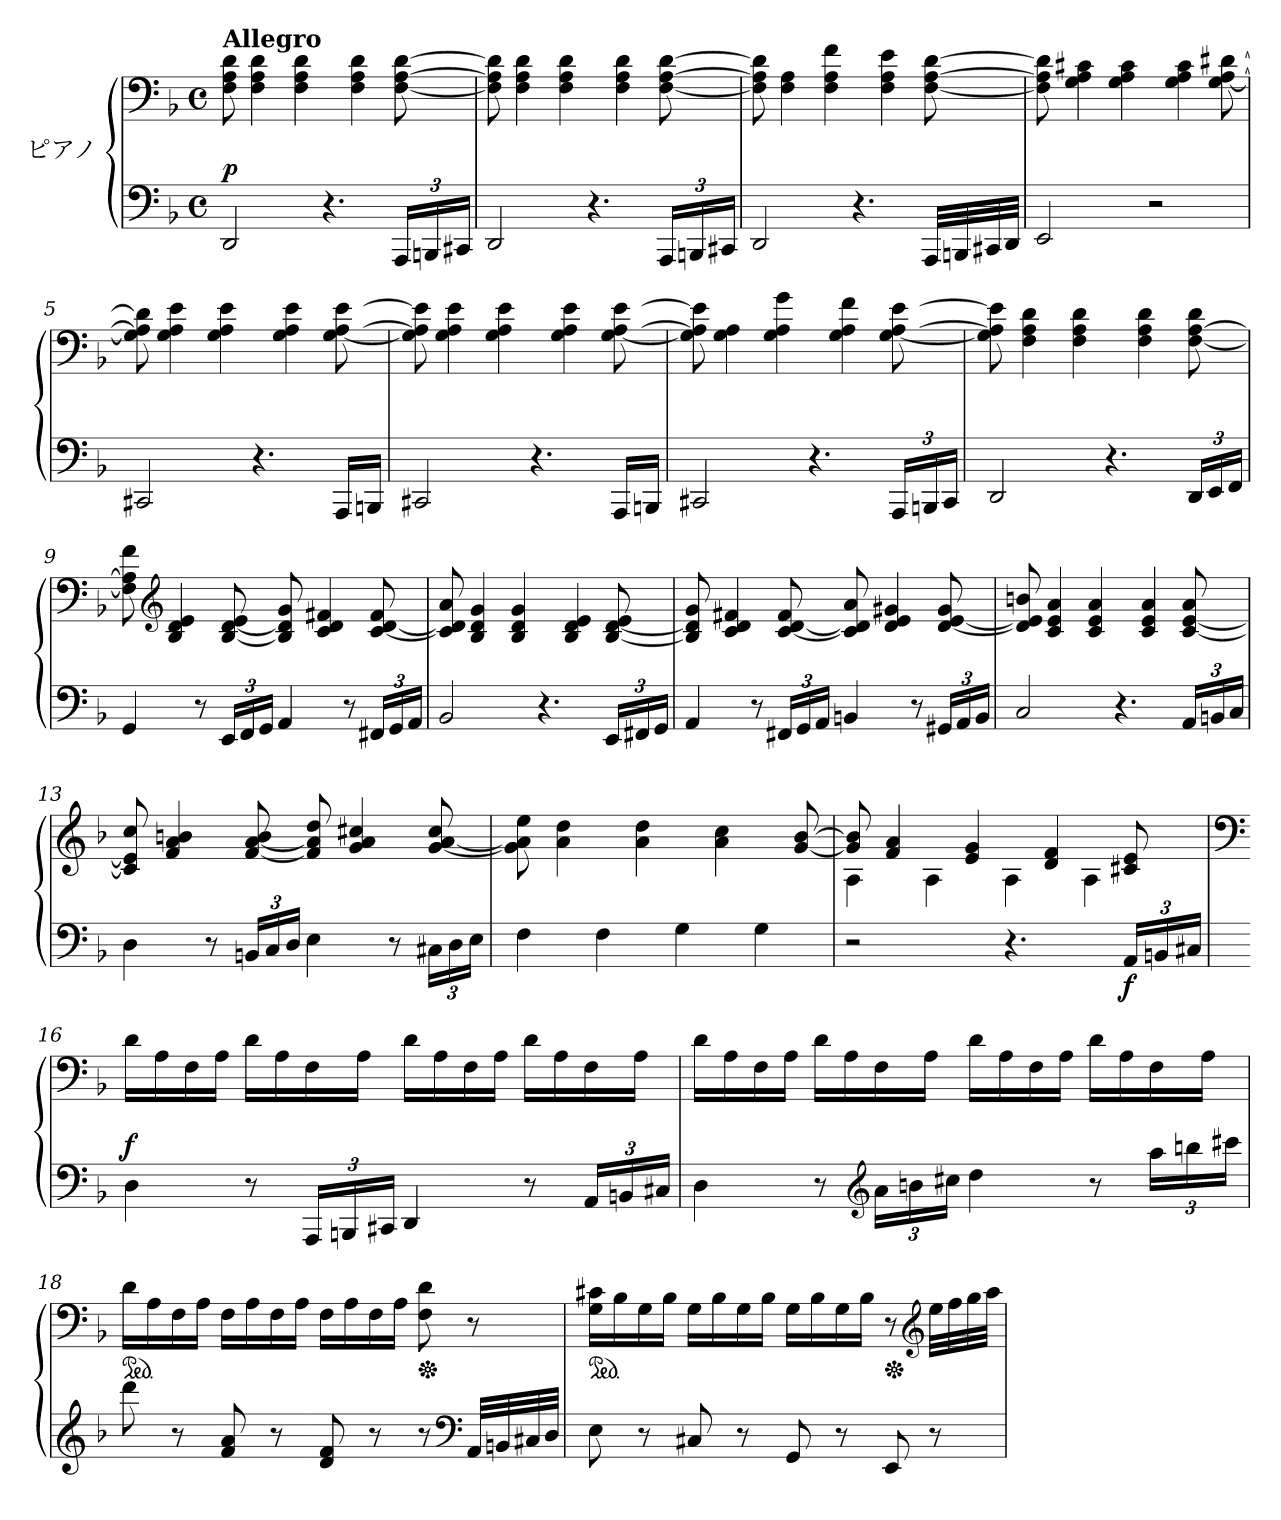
**kern	**kern	**dynam
*part1	*part1	*part1
*staff2	*staff1	*staff1/2
*I"ピアノ	*	*
*clefF4	*clefF4	*
*k[b-]	*k[b-]	*
*M4/4	*M4/4	*
*met(c)	*met(c)	*
=1	=1	=1
!	!LO:TX:a:B:t=Allegro	!
!	!	!LO:DY:a=2
2DD/	8F\ 8A\ 8d\	p
.	4F\ 4A\ 4d\	.
.	4F\ 4A\ 4d\	.
4.r	.	.
.	4F\ 4A\ 4d\	.
*Xbrackettup	*	*
24AAA/LL	[8F\ [8A\ [8d\	.
24BBBn/	.	.
24CC#X/JJ	.	.
=2	=2	=2
2DD/	8F\] 8A\] 8d\]	.
.	4F\ 4A\ 4d\	.
.	4F\ 4A\ 4d\	.
4.r	.	.
.	4F\ 4A\ 4d\	.
24AAA/LL	[8F\ [8A\ [8d\	.
24BBBn/	.	.
24CC#X/JJ	.	.
=3	=3	=3
2DD/	8F\] 8A\] 8d\]	.
.	4F\ 4A\	.
.	4F\ 4A\ 4f\	.
4.r	.	.
.	4F\ 4A\ 4e\	.
32AAA/LLL	[8F\ [8A\ [8d\	.
32BBBn/	.	.
32CC#X/	.	.
32DD/JJJ	.	.
!!LO:LB:g=z
=4	=4	=4
2EE/	8F\] 8A\] 8d\]	.
.	4G\ 4A\ 4c#X\	.
.	4G\ 4A\ 4c#\	.
2r	.	.
.	4G\ 4A\ 4c#\	.
.	[8G\ [8A\ [8d#X\	.
=5	=5	=5
2CC#X/	8G\] 8A\] 8d#\]	.
.	4G\ 4A\ 4e\	.
.	4G\ 4A\ 4e\	.
4.r	.	.
.	4G\ 4A\ 4e\	.
16AAA/LL	[8G\ [8A\ [8e\	.
16BBBn/JJ	.	.
=6	=6	=6
2CC#X/	8G\] 8A\] 8e\]	.
.	4G\ 4A\ 4e\	.
.	4G\ 4A\ 4e\	.
4.r	.	.
.	4G\ 4A\ 4e\	.
16AAA/LL	[8G\ [8A\ [8e\	.
16BBBn/JJ	.	.
!!LO:LB:g=z
=7	=7	=7
2CC#X/	8G\] 8A\] 8e\]	.
.	4G\ 4A\	.
.	4G\ 4A\ 4g\	.
4.r	.	.
.	4G\ 4A\ 4f\	.
24AAA/LL	[8G\ [8A\ [8e\	.
24BBBn/	.	.
24CC#/JJ	.	.
=8	=8	=8
2DD/	8G\] 8A\] 8e\]	.
.	4F\ 4A\ 4d\	.
.	4F\ 4A\ 4d\	.
4.r	.	.
.	4F\ 4A\ 4d\	.
24DD/LL	[8F\ [8A\ 8d\	.
24EE/	.	.
24FF/JJ	.	.
=9	=9	=9
4GG/	8F\] 8A\] 8f\	.
*	*clefG2	*
.	4B-/ 4d/ 4e/	.
8r	.	.
24EE/LL	[8B-/ [8d/ 8e/	.
24FF/	.	.
24GG/JJ	.	.
4AA/	8B-/] 8d/] 8g/	.
.	4c/ 4d/ 4f#X/	.
8r	.	.
24FF#X/LL	[8c/ [8d/ 8f#/	.
24GG/	.	.
24AA/JJ	.	.
!!LO:LB:g=z
=10	=10	=10
2BB-/	8c/] 8d/] 8a/	.
.	4B-/ 4d/ 4g/	.
.	4B-/ 4d/ 4g/	.
4.r	.	.
.	4B-/ 4d/ 4e/	.
24EE/LL	[8B-/ [8d/ 8e/	.
24FF#X/	.	.
24GG/JJ	.	.
=11	=11	=11
4AA/	8B-/] 8d/] 8g/	.
.	4c/ 4d/ 4f#X/	.
8r	.	.
24FF#X/LL	[8c/ [8d/ 8f#/	.
24GG/	.	.
24AA/JJ	.	.
4BBn/	8c/] 8d/] 8a/	.
.	4d/ 4e/ 4g#X/	.
8r	.	.
24GG#X/LL	[8d/ [8e/ 8g#/	.
24AA/	.	.
24BB/JJ	.	.
=12	=12	=12
2C/	8d/] 8e/] 8bn/	.
.	4c/ 4e/ 4a/	.
.	4c/ 4e/ 4a/	.
4.r	.	.
.	4c/ 4e/ 4a/	.
24AA/LL	[8c/ [8e/ 8a/	.
24BBn/	.	.
24C/JJ	.	.
!!LO:LB:g=z
=13	=13	=13
4D\	8c/] 8e/] 8cc/	.
.	4f/ 4a/ 4bn/	.
8r	.	.
24BBn/LL	[8f/ [8a/ 8b/	.
24C/	.	.
24D/JJ	.	.
4E\	8f/] 8a/] 8dd/	.
.	4g/ 4a/ 4cc#X/	.
8r	.	.
24C#X\LL	[8g/ [8a/ 8cc#/	.
24D\	.	.
24E\JJ	.	.
=14	=14	=14
4F\	8g\] 8a\] 8ee\	.
.	4a\ 4dd\	.
4F\	.	.
.	4a\ 4dd\	.
4G\	.	.
.	4a\ 4cc\	.
4G\	.	.
.	[8g/ [8b-/	.
=15	=15	=15
*	*^	*
2r	8g/] 8b-/]	4A\	.
.	4f/ 4a/	.	.
.	.	4A\	.
.	4e/ 4g/	.	.
4.r	.	4A\	.
.	4d/ 4f/	.	.
.	.	4A\	.
!	!	!	!LO:DY:b=2
24AA/LL	8c#X/ 8e/	.	f
24BBn/	.	.	.
24C#X/JJ	.	.	.
*	*v	*v	*
!!LO:PB:g=z
=16	=16	=16
*	*clefF4	*
!	!	!LO:DY:a=2
4D\	16d\LL	f
.	16A\	.
.	16F\	.
.	16A\JJ	.
8r	16d\LL	.
.	16A\	.
24AAA/LL	16F\	.
24BBBn/	.	.
.	16A\JJ	.
24CC#X/JJ	.	.
4DD/	16d\LL	.
.	16A\	.
.	16F\	.
.	16A\JJ	.
8r	16d\LL	.
.	16A\	.
24AA/LL	16F\	.
24BBn/	.	.
.	16A\JJ	.
24C#X/JJ	.	.
=17	=17	=17
4D\	16d\LL	.
.	16A\	.
.	16F\	.
.	16A\JJ	.
8r	16d\LL	.
.	16A\	.
*clefG2	*	*
24a\LL	16F\	.
24bn\	.	.
.	16A\JJ	.
24cc#X\JJ	.	.
4dd\	16d\LL	.
.	16A\	.
.	16F\	.
.	16A\JJ	.
8r	16d\LL	.
.	16A\	.
24aa\LL	16F\	.
24bbn\	.	.
.	16A\JJ	.
24ccc#X\JJ	.	.
!!LO:LB:g=z
=18	=18	=18
*	*ped	*
8ddd\	16d\LL	.
.	16A\	.
8r	16F\	.
.	16A\JJ	.
8f/ 8a/	16F\LL	.
.	16A\	.
8r	16F\	.
.	16A\JJ	.
8d/ 8f/	16F\LL	.
.	16A\	.
8r	16F\	.
.	16A\JJ	.
*	*Xped	*
8r	8F\ 8d\	.
*clefF4	*	*
32AA/LLL	8r	.
32BBn/	.	.
32C#X/	.	.
32D/JJJ	.	.
=19	=19	=19
*	*ped	*
8E\	16G\ 16c#X\LL	.
.	16B-\	.
8r	16G\	.
.	16B-\JJ	.
8C#X/	16G\LL	.
.	16B-\	.
8r	16G\	.
.	16B-\JJ	.
8GG/	16G\LL	.
.	16B-\	.
8r	16G\	.
.	16B-\JJ	.
*	*Xped	*
8EE/	8r	.
*	*clefG2	*
8r	32ee\LLL	.
.	32ff\	.
.	32gg\	.
.	32aa\JJJ	.
=	=	=
*-	*-	*-
